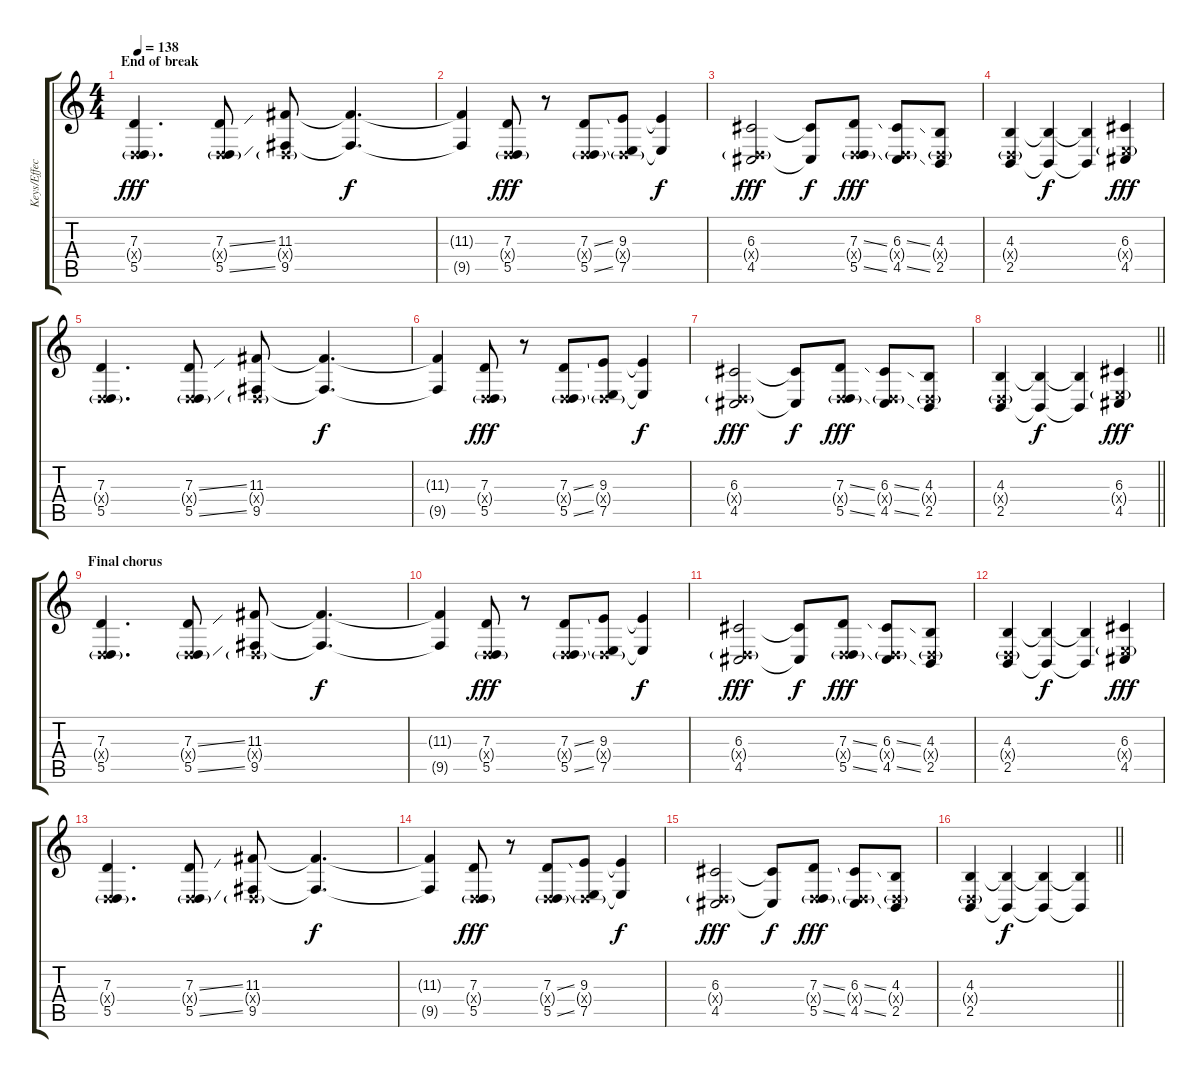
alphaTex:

\track ("Keys/Effects 2" "Keys/Effec") {instrument lead8bassandlead}
\staff {score tabs}
\tuning (E4 B3 G3 D3 A2 E2) {hide}
\ts (4 4)
\section ("" "End of break")
\tempo 138
\clef g2
\ks c
(7.3 0.4{g x} 5.5).4{d dy fff volume 7 instrument lead8bassandlead} (7.3{ss} 0.4{g x} 5.5{ss}).8 (11.3 0.4{g x} 9.5).8 (11.3{t} 9.5{t}).4{d dy f} |
(11.3{t} 9.5{t}).4 (7.3 0.4{g x} 5.5).8{dy fff} r.8 (7.3{ss} 0.4{g x} 5.5{ss}).8 (9.3 0.4{g x} 7.5).8 (9.3{t} 7.5{t}).4{dy f} |
(6.3 0.4{g x} 4.5).2{dy fff} (6.3{t} 4.5{t}).8{dy f} (7.3{ss} 0.4{g x} 5.5{ss}).8{dy fff} (6.3{ss} 0.4{g x} 4.5{ss}).8 (4.3 0.4{g x} 2.5).8 |
(4.3 0.4{g x} 2.5).4 (4.3{t} 2.5{t}).4{dy f} (4.3{t} 2.5{t}).4 (6.3 2.4{g x} 4.5).4{dy fff} |
(7.3 0.4{g x} 5.5).4{d} (7.3{ss} 0.4{g x} 5.5{ss}).8 (11.3 0.4{g x} 9.5).8 (11.3{t} 9.5{t}).4{d dy f} |
(11.3{t} 9.5{t}).4 (7.3 0.4{g x} 5.5).8{dy fff} r.8 (7.3{ss} 0.4{g x} 5.5{ss}).8 (9.3 0.4{g x} 7.5).8 (9.3{t} 7.5{t}).4{dy f} |
(6.3 0.4{g x} 4.5).2{dy fff} (6.3{t} 4.5{t}).8{dy f} (7.3{ss} 0.4{g x} 5.5{ss}).8{dy fff} (6.3{ss} 0.4{g x} 4.5{ss}).8 (4.3 0.4{g x} 2.5).8 |
\barLineRight lightlight
(4.3 0.4{g x} 2.5).4 (4.3{t} 2.5{t}).4{dy f} (4.3{t} 2.5{t}).4 (6.3 2.4{g x} 4.5).4{dy fff} |
\section ("" "Final chorus")
(7.3 0.4{g x} 5.5).4{d} (7.3{ss} 0.4{g x} 5.5{ss}).8 (11.3 0.4{g x} 9.5).8 (11.3{t} 9.5{t}).4{d dy f} |
(11.3{t} 9.5{t}).4 (7.3 0.4{g x} 5.5).8{dy fff} r.8 (7.3{ss} 0.4{g x} 5.5{ss}).8 (9.3 0.4{g x} 7.5).8 (9.3{t} 7.5{t}).4{dy f} |
(6.3 0.4{g x} 4.5).2{dy fff} (6.3{t} 4.5{t}).8{dy f} (7.3{ss} 0.4{g x} 5.5{ss}).8{dy fff} (6.3{ss} 0.4{g x} 4.5{ss}).8 (4.3 0.4{g x} 2.5).8 |
(4.3 0.4{g x} 2.5).4 (4.3{t} 2.5{t}).4{dy f} (4.3{t} 2.5{t}).4 (6.3 2.4{g x} 4.5).4{dy fff} |
(7.3 0.4{g x} 5.5).4{d} (7.3{ss} 0.4{g x} 5.5{ss}).8 (11.3 0.4{g x} 9.5).8 (11.3{t} 9.5{t}).4{d dy f} |
(11.3{t} 9.5{t}).4 (7.3 0.4{g x} 5.5).8{dy fff} r.8 (7.3{ss} 0.4{g x} 5.5{ss}).8 (9.3 0.4{g x} 7.5).8 (9.3{t} 7.5{t}).4{dy f} |
(6.3 0.4{g x} 4.5).2{dy fff} (6.3{t} 4.5{t}).8{dy f} (7.3{ss} 0.4{g x} 5.5{ss}).8{dy fff} (6.3{ss} 0.4{g x} 4.5{ss}).8 (4.3 0.4{g x} 2.5).8 |
\barLineRight lightlight
(4.3 0.4{g x} 2.5).4 (4.3{t} 2.5{t}).4{dy f} (4.3{t} 2.5{t}).4 (4.3{t} 2.5{t}).4
